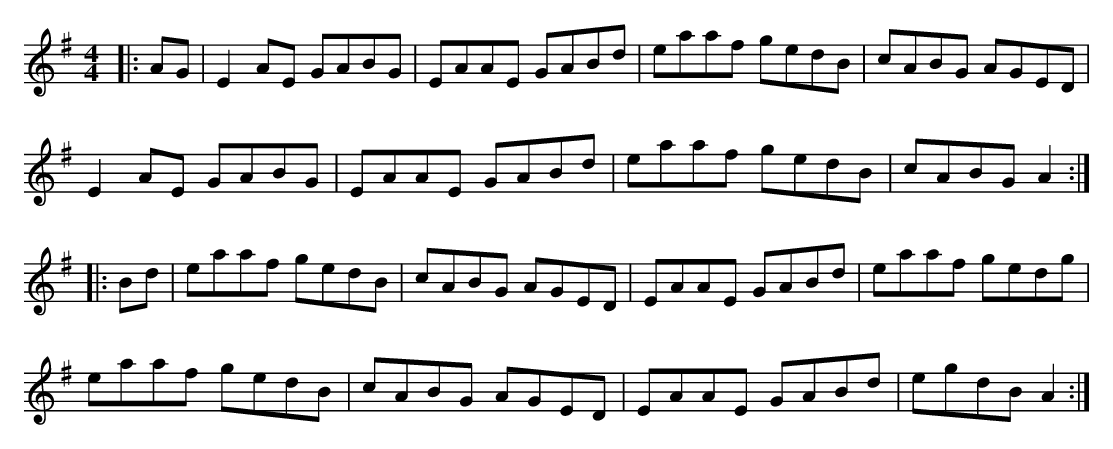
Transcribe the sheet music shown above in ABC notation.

X:1
M:4/4
K:Ador
|:AG|E2AE GABG|EAAE GABd|eaaf gedB|cABG AGED|
E2AE GABG|EAAE GABd|eaaf gedB| cABG A2:|
|:Bd|eaaf gedB|cABG AGED|EAAE GABd|eaaf gedg|
eaaf gedB|cABG AGED|EAAE GABd|egdB A2:|
